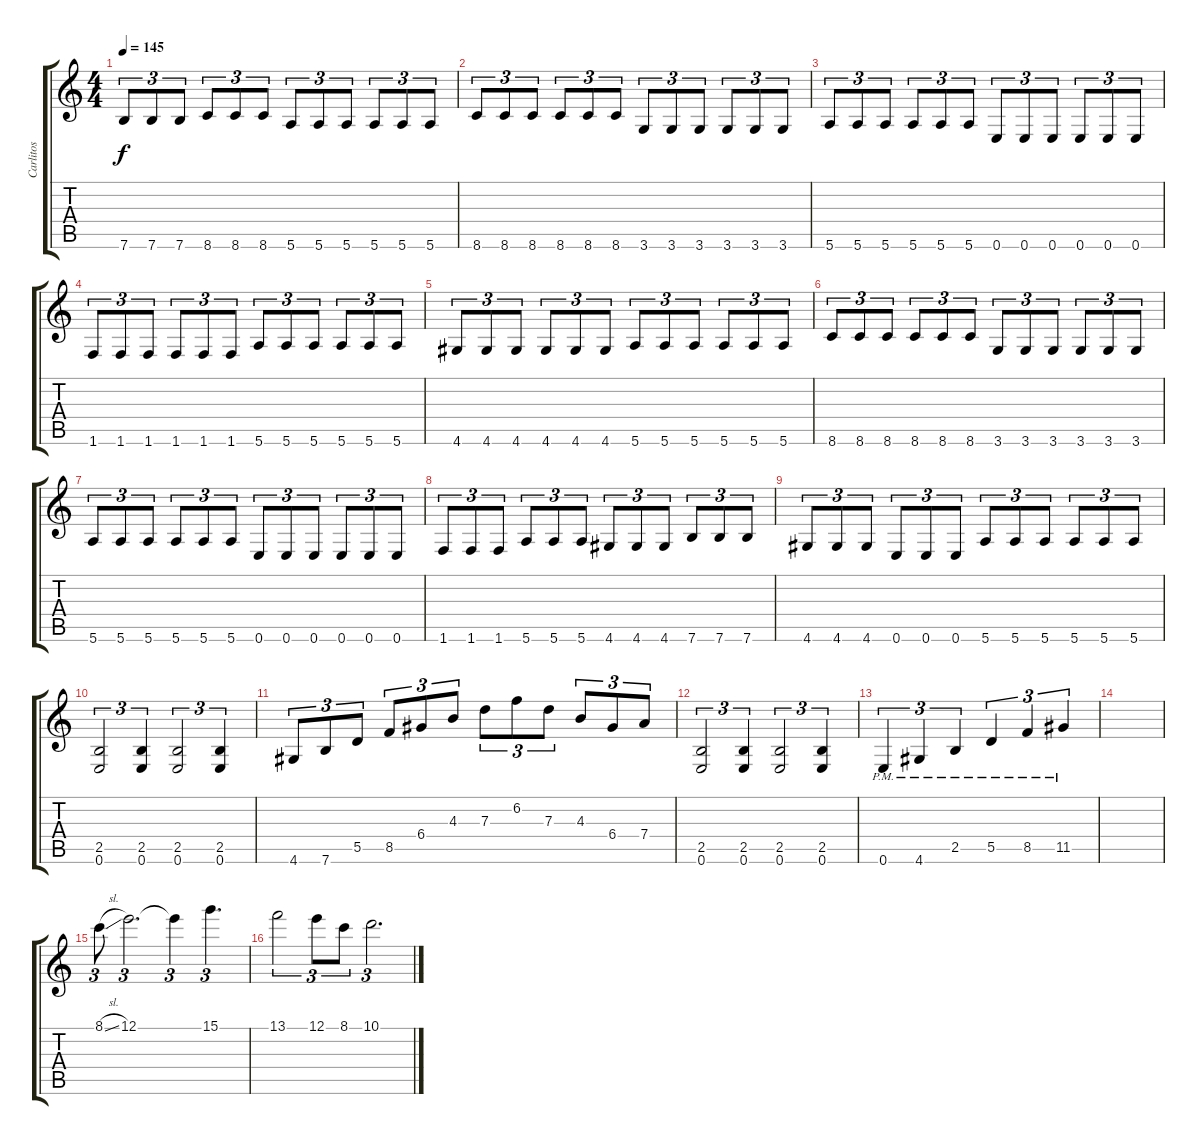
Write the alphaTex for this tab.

\track ("Carlitos" "Carlitos") {instrument distortionguitar}
\staff {score tabs}
\tuning (E4 B3 G3 D3 A2 E2) {hide}
\ts (4 4)
\tempo 145
\clef g2
\ks c
7.6.8{tu (3 2) dy f} 7.6.8{tu (3 2)} 7.6.8{tu (3 2)} 8.6.8{tu (3 2)} 8.6.8{tu (3 2)} 8.6.8{tu (3 2)} 5.6.8{tu (3 2)} 5.6.8{tu (3 2)} 5.6.8{tu (3 2)} 5.6.8{tu (3 2)} 5.6.8{tu (3 2)} 5.6.8{tu (3 2)} |
8.6.8{tu (3 2)} 8.6.8{tu (3 2)} 8.6.8{tu (3 2)} 8.6.8{tu (3 2)} 8.6.8{tu (3 2)} 8.6.8{tu (3 2)} 3.6.8{tu (3 2)} 3.6.8{tu (3 2)} 3.6.8{tu (3 2)} 3.6.8{tu (3 2)} 3.6.8{tu (3 2)} 3.6.8{tu (3 2)} |
5.6.8{tu (3 2)} 5.6.8{tu (3 2)} 5.6.8{tu (3 2)} 5.6.8{tu (3 2)} 5.6.8{tu (3 2)} 5.6.8{tu (3 2)} 0.6.8{tu (3 2)} 0.6.8{tu (3 2)} 0.6.8{tu (3 2)} 0.6.8{tu (3 2)} 0.6.8{tu (3 2)} 0.6.8{tu (3 2)} |
1.6.8{tu (3 2)} 1.6.8{tu (3 2)} 1.6.8{tu (3 2)} 1.6.8{tu (3 2)} 1.6.8{tu (3 2)} 1.6.8{tu (3 2)} 5.6.8{tu (3 2)} 5.6.8{tu (3 2)} 5.6.8{tu (3 2)} 5.6.8{tu (3 2)} 5.6.8{tu (3 2)} 5.6.8{tu (3 2)} |
4.6.8{tu (3 2)} 4.6.8{tu (3 2)} 4.6.8{tu (3 2)} 4.6.8{tu (3 2)} 4.6.8{tu (3 2)} 4.6.8{tu (3 2)} 5.6.8{tu (3 2)} 5.6.8{tu (3 2)} 5.6.8{tu (3 2)} 5.6.8{tu (3 2)} 5.6.8{tu (3 2)} 5.6.8{tu (3 2)} |
8.6.8{tu (3 2)} 8.6.8{tu (3 2)} 8.6.8{tu (3 2)} 8.6.8{tu (3 2)} 8.6.8{tu (3 2)} 8.6.8{tu (3 2)} 3.6.8{tu (3 2)} 3.6.8{tu (3 2)} 3.6.8{tu (3 2)} 3.6.8{tu (3 2)} 3.6.8{tu (3 2)} 3.6.8{tu (3 2)} |
5.6.8{tu (3 2)} 5.6.8{tu (3 2)} 5.6.8{tu (3 2)} 5.6.8{tu (3 2)} 5.6.8{tu (3 2)} 5.6.8{tu (3 2)} 0.6.8{tu (3 2)} 0.6.8{tu (3 2)} 0.6.8{tu (3 2)} 0.6.8{tu (3 2)} 0.6.8{tu (3 2)} 0.6.8{tu (3 2)} |
1.6.8{tu (3 2)} 1.6.8{tu (3 2)} 1.6.8{tu (3 2)} 5.6.8{tu (3 2)} 5.6.8{tu (3 2)} 5.6.8{tu (3 2)} 4.6.8{tu (3 2)} 4.6.8{tu (3 2)} 4.6.8{tu (3 2)} 7.6.8{tu (3 2)} 7.6.8{tu (3 2)} 7.6.8{tu (3 2)} |
4.6.8{tu (3 2)} 4.6.8{tu (3 2)} 4.6.8{tu (3 2)} 0.6.8{tu (3 2)} 0.6.8{tu (3 2)} 0.6.8{tu (3 2)} 5.6.8{tu (3 2)} 5.6.8{tu (3 2)} 5.6.8{tu (3 2)} 5.6.8{tu (3 2)} 5.6.8{tu (3 2)} 5.6.8{tu (3 2)} |
(2.5 0.6).2{tu (3 2)} (2.5 0.6).4{tu (3 2)} (2.5 0.6).2{tu (3 2)} (2.5 0.6).4{tu (3 2)} |
4.6.8{tu (3 2)} 7.6.8{tu (3 2)} 5.5.8{tu (3 2)} 8.5.8{tu (3 2)} 6.4.8{tu (3 2)} 4.3.8{tu (3 2)} 7.3.8{tu (3 2)} 6.2.8{tu (3 2)} 7.3.8{tu (3 2)} 4.3.8{tu (3 2)} 6.4.8{tu (3 2)} 7.4.8{tu (3 2)} |
(2.5 0.6).2{tu (3 2)} (2.5 0.6).4{tu (3 2)} (2.5 0.6).2{tu (3 2)} (2.5 0.6).4{tu (3 2)} |
0.6{pm}.4{tu (3 2)} 4.6{pm}.4{tu (3 2)} 2.5{pm}.4{tu (3 2)} 5.5{pm}.4{tu (3 2)} 8.5{pm}.4{tu (3 2)} 11.5{pm}.4{tu (3 2)} |
|
8.1{sl}.8{tu (3 2) volume 13} 12.1.2{d tu (3 2)} 12.1{t}.4{tu (3 2)} 15.1.4{d tu (3 2)} |
13.1.2{tu (3 2)} 12.1.8{tu (3 2)} 8.1.8{tu (3 2)} 10.1.2{d tu (3 2)}
